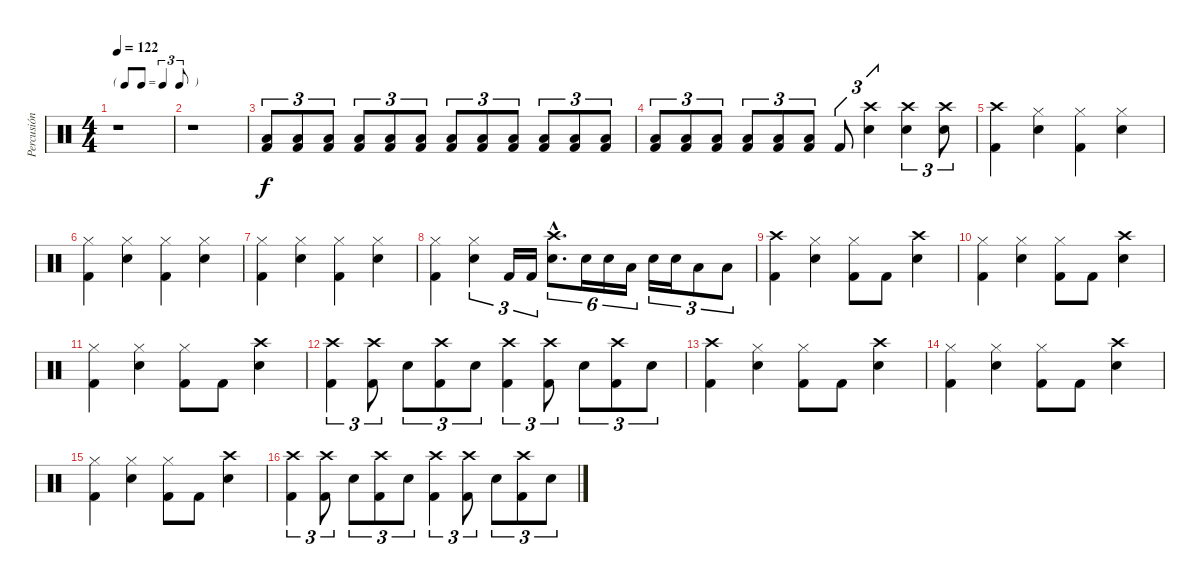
\track ("Percusión" "Percusión") {instrument percussion}
\staff {score}
\articulation defaults
\ts (4 4)
\tf triplet8th
\tempo 122
\clef neutral
\ks c
r.1{dy f} |
r.1 |
("Low Tom (hit)" "Kick (hit) 2").8{tu (3 2)} ("Low Tom (hit)" "Kick (hit) 2").8{tu (3 2)} ("Low Tom (hit)" "Kick (hit) 2").8{tu (3 2)} ("Low Tom (hit)" "Kick (hit) 2").8{tu (3 2)} ("Low Tom (hit)" "Kick (hit) 2").8{tu (3 2)} ("Low Tom (hit)" "Kick (hit) 2").8{tu (3 2)} ("Low Tom (hit)" "Kick (hit) 2").8{tu (3 2)} ("Low Tom (hit)" "Kick (hit) 2").8{tu (3 2)} ("Low Tom (hit)" "Kick (hit) 2").8{tu (3 2)} ("Low Tom (hit)" "Kick (hit) 2").8{tu (3 2)} ("Low Tom (hit)" "Kick (hit) 2").8{tu (3 2)} ("Low Tom (hit)" "Kick (hit) 2").8{tu (3 2)} |
("Low Tom (hit)" "Kick (hit) 2").8{tu (3 2)} ("Low Tom (hit)" "Kick (hit) 2").8{tu (3 2)} ("Low Tom (hit)" "Kick (hit) 2").8{tu (3 2)} ("Low Tom (hit)" "Kick (hit) 2").8{tu (3 2)} ("Low Tom (hit)" "Kick (hit) 2").8{tu (3 2)} ("Low Tom (hit)" "Kick (hit) 2").8{tu (3 2)} "Kick (hit) 2".8{tu (3 2)} ("Crash high (hit)" "Electric Snare (hit)").4{tu (3 2)} ("Electric Snare (hit)" "Crash high (hit)").4{tu (3 2)} ("Crash high (hit)" "Electric Snare (hit)").8{tu (3 2)} |
("Crash high (hit)" "Kick (hit) 2").4 ("Hi-Hat (closed)" "Electric Snare (hit)").4 ("Hi-Hat (closed)" "Kick (hit) 2").4 ("Hi-Hat (closed)" "Electric Snare (hit)").4 |
("Hi-Hat (closed)" "Kick (hit) 2").4 ("Hi-Hat (closed)" "Electric Snare (hit)").4 ("Hi-Hat (closed)" "Kick (hit) 2").4 ("Hi-Hat (closed)" "Electric Snare (hit)").4 |
("Hi-Hat (closed)" "Kick (hit) 2").4 ("Hi-Hat (closed)" "Electric Snare (hit)").4 ("Hi-Hat (closed)" "Kick (hit) 2").4 ("Hi-Hat (closed)" "Electric Snare (hit)").4 |
("Hi-Hat (closed)" "Kick (hit) 2").4 ("Hi-Hat (closed)" "Electric Snare (hit)").4{tu (3 2)} "Kick (hit) 2".16{tu (3 2)} "Kick (hit) 2".16{tu (3 2)} ("Crash high (hit)"{hac} "Electric Snare (hit)"{hac}).8{d tu (6 4)} "Electric Snare (hit)".16{tu (6 4)} "Electric Snare (hit)".16{tu (6 4)} "Low Tom (hit)".16{tu (6 4)} "Electric Snare (hit)".16{tu (3 2)} "Electric Snare (hit)".16{tu (3 2)} "Low Tom (hit)".8{tu (3 2)} "Low Tom (hit)".8{tu (3 2)} |
("Crash high (hit)" "Kick (hit) 2").4 ("Hi-Hat (closed)" "Electric Snare (hit)").4 ("Hi-Hat (closed)" "Kick (hit) 2").8 "Kick (hit) 2".8 ("Crash high (hit)" "Electric Snare (hit)").4 |
("Hi-Hat (closed)" "Kick (hit) 2").4 ("Hi-Hat (closed)" "Electric Snare (hit)").4 ("Hi-Hat (closed)" "Kick (hit) 2").8 "Kick (hit) 2".8 ("Crash high (hit)" "Electric Snare (hit)").4 |
("Hi-Hat (closed)" "Kick (hit) 2").4 ("Hi-Hat (closed)" "Electric Snare (hit)").4 ("Hi-Hat (closed)" "Kick (hit) 2").8 "Kick (hit) 2".8 ("Crash high (hit)" "Electric Snare (hit)").4 |
("Crash high (hit)" "Kick (hit) 2").4{tu (3 2)} ("Crash high (hit)" "Kick (hit) 2").8{tu (3 2)} "Electric Snare (hit)".8{tu (3 2)} ("Crash high (hit)" "Kick (hit) 2").8{tu (3 2)} "Electric Snare (hit)".8{tu (3 2)} ("Crash high (hit)" "Kick (hit) 2").4{tu (3 2)} ("Crash high (hit)" "Kick (hit) 2").8{tu (3 2)} "Electric Snare (hit)".8{tu (3 2)} ("Crash high (hit)" "Kick (hit) 2").8{tu (3 2)} "Electric Snare (hit)".8{tu (3 2)} |
("Crash high (hit)" "Kick (hit) 2").4 ("Hi-Hat (closed)" "Electric Snare (hit)").4 ("Hi-Hat (closed)" "Kick (hit) 2").8 "Kick (hit) 2".8 ("Crash high (hit)" "Electric Snare (hit)").4 |
("Hi-Hat (closed)" "Kick (hit) 2").4 ("Hi-Hat (closed)" "Electric Snare (hit)").4 ("Hi-Hat (closed)" "Kick (hit) 2").8 "Kick (hit) 2".8 ("Crash high (hit)" "Electric Snare (hit)").4 |
("Hi-Hat (closed)" "Kick (hit) 2").4 ("Hi-Hat (closed)" "Electric Snare (hit)").4 ("Hi-Hat (closed)" "Kick (hit) 2").8 "Kick (hit) 2".8 ("Crash high (hit)" "Electric Snare (hit)").4 |
("Crash high (hit)" "Kick (hit) 2").4{tu (3 2)} ("Crash high (hit)" "Kick (hit) 2").8{tu (3 2)} "Electric Snare (hit)".8{tu (3 2)} ("Crash high (hit)" "Kick (hit) 2").8{tu (3 2)} "Electric Snare (hit)".8{tu (3 2)} ("Crash high (hit)" "Kick (hit) 2").4{tu (3 2)} ("Crash high (hit)" "Kick (hit) 2").8{tu (3 2)} "Electric Snare (hit)".8{tu (3 2)} ("Crash high (hit)" "Kick (hit) 2").8{tu (3 2)} "Electric Snare (hit)".8{tu (3 2)}
